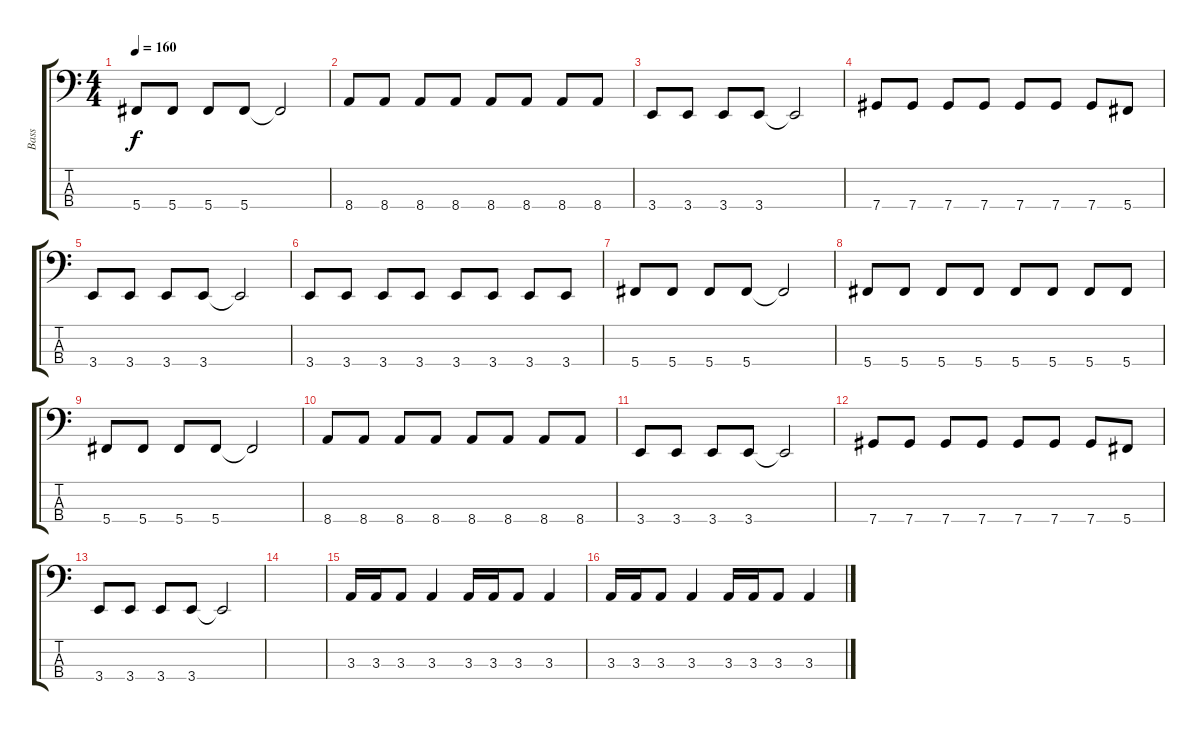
\track ("Bass" "Bass") {instrument electricbasspick}
\staff {score tabs}
\tuning (E2 B1 Gb1 Db1) {hide}
\ts (4 4)
\tempo 160
\clef f4
\ks c
5.4.8{dy f} 5.4.8 5.4.8 5.4.8 5.4{t}.2 |
8.4.8 8.4.8 8.4.8 8.4.8 8.4.8 8.4.8 8.4.8 8.4.8 |
3.4.8 3.4.8 3.4.8 3.4.8 3.4{t}.2 |
7.4.8 7.4.8 7.4.8 7.4.8 7.4.8 7.4.8 7.4.8 5.4.8 |
3.4.8 3.4.8 3.4.8 3.4.8 3.4{t}.2 |
3.4.8 3.4.8 3.4.8 3.4.8 3.4.8 3.4.8 3.4.8 3.4.8 |
5.4.8 5.4.8 5.4.8 5.4.8 5.4{t}.2 |
5.4.8 5.4.8 5.4.8 5.4.8 5.4.8 5.4.8 5.4.8 5.4.8 |
5.4.8 5.4.8 5.4.8 5.4.8 5.4{t}.2 |
8.4.8 8.4.8 8.4.8 8.4.8 8.4.8 8.4.8 8.4.8 8.4.8 |
3.4.8 3.4.8 3.4.8 3.4.8 3.4{t}.2 |
7.4.8 7.4.8 7.4.8 7.4.8 7.4.8 7.4.8 7.4.8 5.4.8 |
3.4.8 3.4.8 3.4.8 3.4.8 3.4{t}.2 |
|
3.3.16 3.3.16 3.3.8 3.3.4 3.3.16 3.3.16 3.3.8 3.3.4 |
3.3.16 3.3.16 3.3.8 3.3.4 3.3.16 3.3.16 3.3.8 3.3.4
